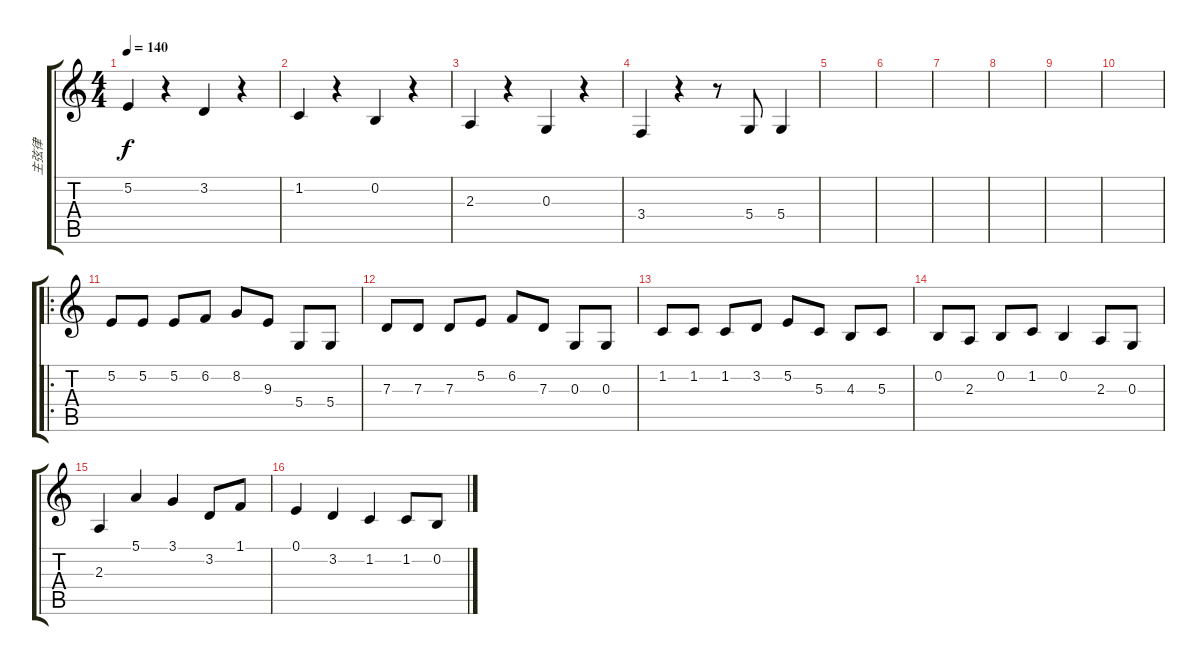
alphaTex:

\track ("主弦律" "主弦律") {instrument fx8scifi}
\staff {score tabs}
\tuning (E4 B3 G3 D3 A2 E2) {hide}
\ts (4 4)
\tempo 140
\clef g2
\ks c
5.2.4{dy f instrument fx8scifi} r.4 3.2.4 r.4 |
1.2.4 r.4 0.2.4 r.4 |
2.3.4 r.4 0.3.4 r.4 |
3.4.4 r.4 r.8 5.4.8 5.4.4 |
|
|
|
|
|
|
\ro
5.2.8 5.2.8 5.2.8 6.2.8 8.2.8 9.3.8 5.4.8 5.4.8 |
7.3.8 7.3.8 7.3.8 5.2.8 6.2.8 7.3.8 0.3.8 0.3.8 |
1.2.8 1.2.8 1.2.8 3.2.8 5.2.8 5.3.8 4.3.8 5.3.8 |
0.2.8 2.3.8 0.2.8 1.2.8 0.2.4 2.3.8 0.3.8 |
2.3.4 5.1.4 3.1.4 3.2.8 1.1.8 |
0.1.4 3.2.4 1.2.4 1.2.8 0.2.8
